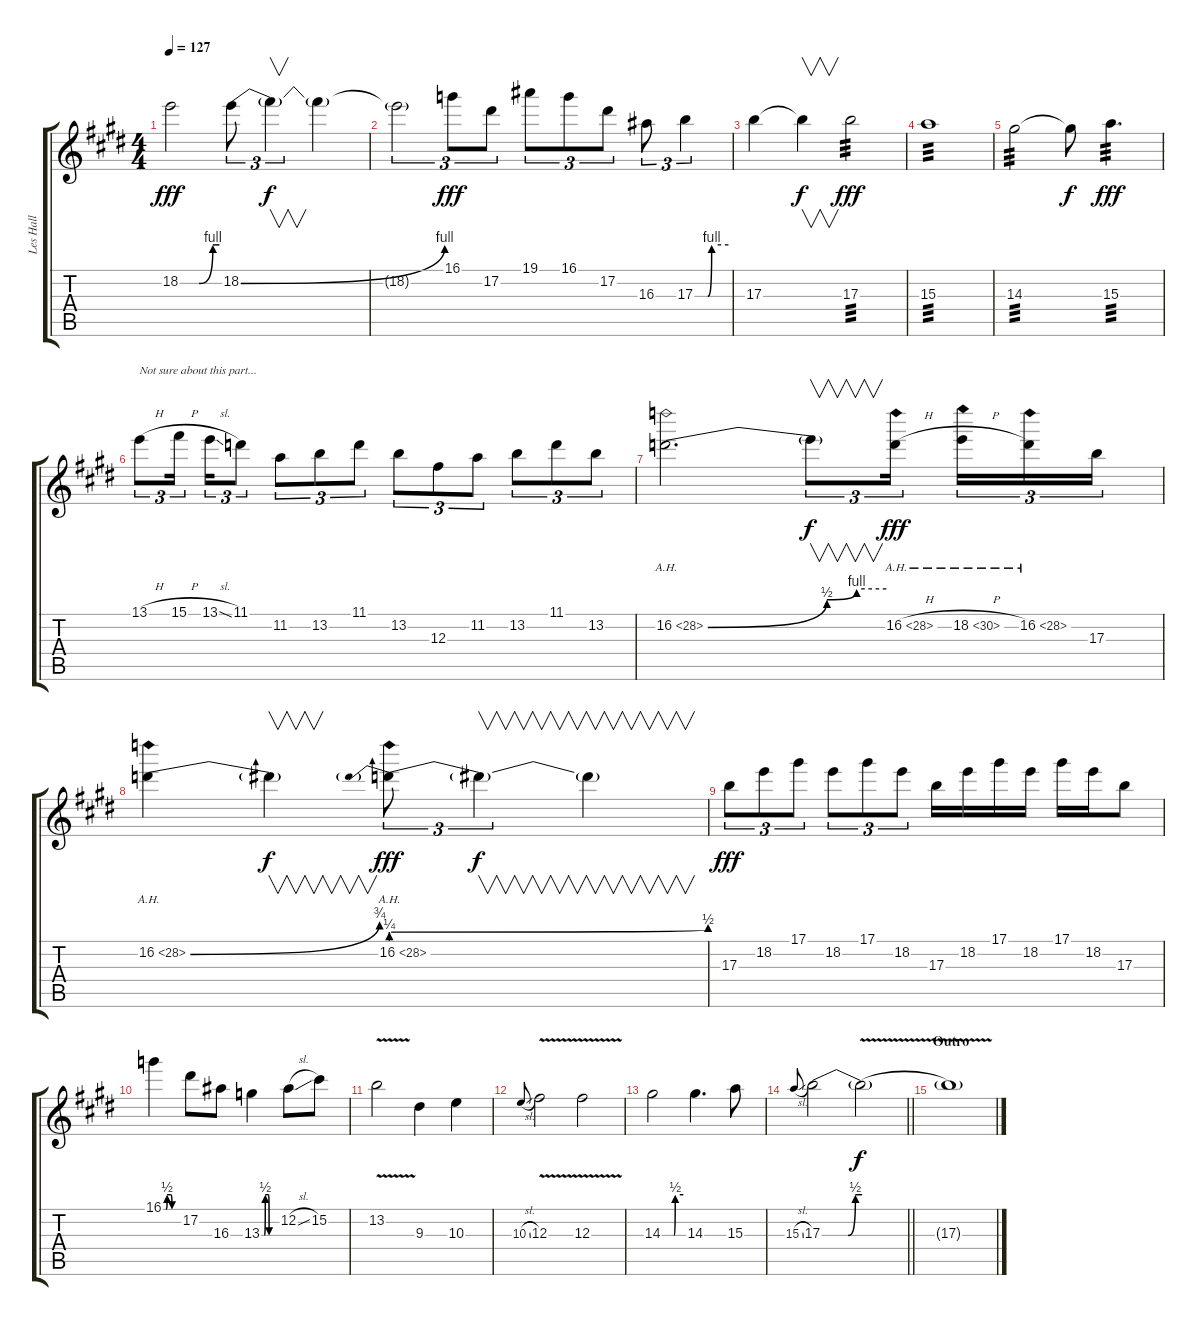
\track ("Les Hall" "Les Hall") {instrument distortionguitar}
\staff {score tabs}
\tuning (Eb4 Bb3 Gb3 Db3 Ab2 Db2) {hide}
\ts (4 4)
\tempo 127
\clef g2
\ks c#minor
18.2{be (custom 0 0 29 0 50 4 60 4)}.2{dy fff} 18.2{be (bend 0 0 60 4)}.8{tu (3 2)} 18.2{t}.4{v tu (3 2) dy f} 18.2{t}.4 |
18.2{t}.2{tu (3 2)} 16.1.8{tu (3 2) dy fff} 17.2.8{tu (3 2)} 19.1.8{tu (3 2)} 16.1.8{tu (3 2)} 17.2.8{tu (3 2)} 16.3.8{tu (3 2)} 17.3{be (custom 0 0 23 0 30 4 60 4)}.4{tu (3 2)} |
17.3.4 17.3{t}.4{v dy f} 17.3.2{tp 3 dy fff} |
15.3.1{tp 3} |
14.3.2{tp 3} 14.3{t}.8{dy f} 15.3.4{d tp 3 dy fff} |
13.1{h}.8{tu (3 2) txt "Not sure about this part..."} 15.1{h}.16{tu (3 2) beam splitsecondary} 13.1{sl}.16{tu (3 2)} 11.1.8{tu (3 2)} 11.2.8{tu (3 2)} 13.2.8{tu (3 2)} 11.1.8{tu (3 2)} 13.2.8{tu (3 2)} 12.3.8{tu (3 2)} 11.2.8{tu (3 2)} 13.2.8{tu (3 2)} 11.1.8{tu (3 2)} 13.2.8{tu (3 2)} |
16.2{be (custom 0 0 40 2 50 4 60 4) ah 12}.2{d} 16.2{t}.8{v tu (3 2) dy f} 16.2{ah 12 h}.16{tu (3 2) dy fff beam splitsecondary} 18.2{ah 12 h}.16{tu (3 2)} 16.2{ah 12}.16{tu (3 2)} 17.3.16{tu (3 2)} |
16.2{be (bend 0 0 60 3) ah 12}.4 16.2{t}.4{v dy f} 16.2{be (prebendbend 0 1 60 2) ah 12}.8{tu (3 2) dy fff} 16.2{t}.4{v tu (3 2) dy f} 16.2{t}.4{v} |
17.3.8{tu (3 2) dy fff} 18.2.8{tu (3 2)} 17.1.8{tu (3 2)} 18.2.8{tu (3 2)} 17.1.8{tu (3 2)} 18.2.8{tu (3 2)} 17.3.16 18.2.16 17.1.16 18.2.16 17.1.16 18.2.16 17.3.8 |
16.1{be (custom 0 0 10 0 15 2 29 2 34 0 60 0)}.4 17.2.8 16.3.8 13.3{be (custom 0 0 12 0 15 2 28 2 30 0 60 0)}.4 12.2{sl}.8 15.2.8 |
13.2{v}.2 9.3.4 10.3.4 |
10.3{sl}.8{gr onbeat} 12.3{v}.2 12.3{v}.2 |
14.3{be (custom 0 0 33 0 37 2 60 2)}.2 14.3.4{d} 15.3.8 |
\barLineRight lightlight
15.3{sl}.8{gr onbeat} 17.3{be (custom 0 0 39 0 50 2 60 2)}.2 17.3{be (hold 0 0 60 0) v t}.2{dy f} |
\section ("" "Outro")
17.3{t}.1{volume 0}
